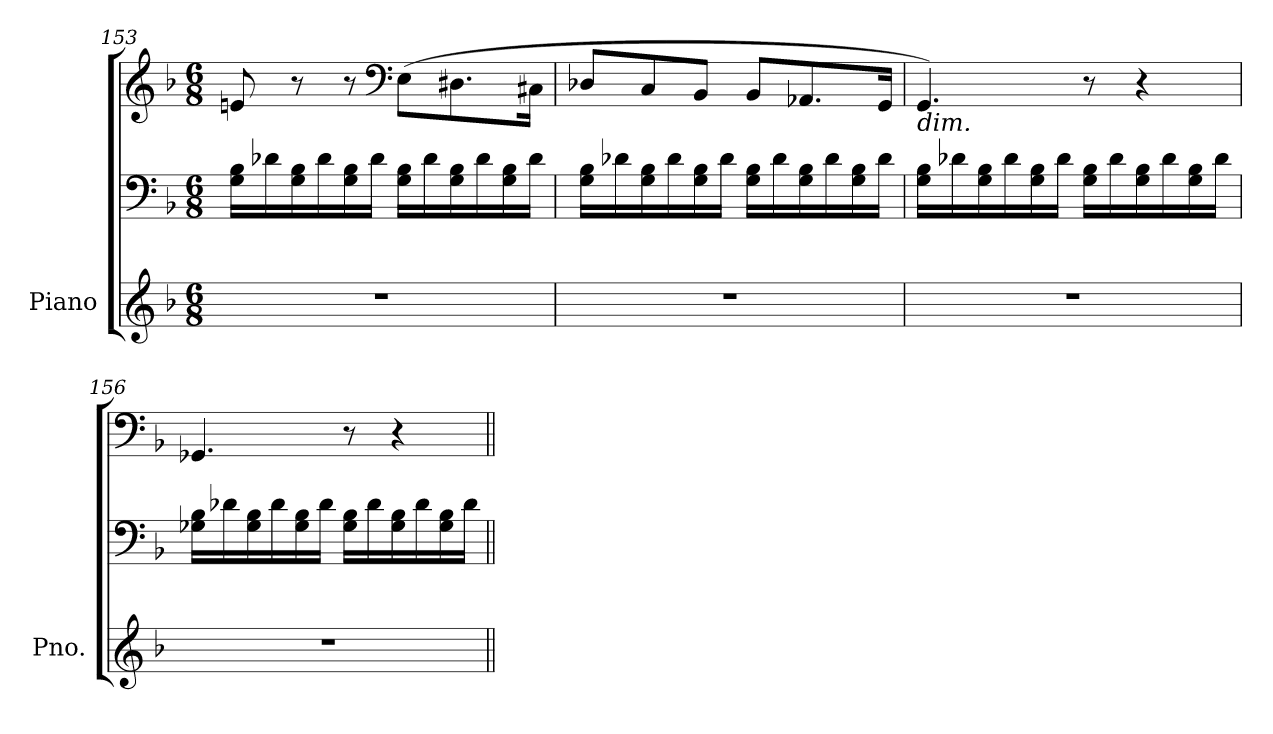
**kern	**kern	**kern
*part1	*part1	*part1
*staff3	*staff2	*staff1
*I"Piano	*	*
*I'Pno.	*	*
*clefG2	*clefF4	*clefG2
*k[b-]	*k[b-]	*k[b-]
*M6/8	*M6/8	*M6/8
=153	=153	=153
2.r	16G\ 16B-\LL	8en/
.	16d-X\	.
.	16G\ 16B-\	8r
.	16d-\	.
.	16G\ 16B-\	8r
.	16d-\JJ	.
*	*	*clefF4
.	16G\ 16B-\LL	(>8E\L
.	16d-\	.
.	16G\ 16B-\	8.D#X\
.	16d-\	.
.	16G\ 16B-\	.
.	16d-\JJ	16C#X\Jk
=154	=154	=154
2.r	16G\ 16B-\LL	8D-X/L
.	16d-X\	.
.	16G\ 16B-\	8C/
.	16d-\	.
.	16G\ 16B-\	8BB-/J
.	16d-\JJ	.
.	16G\ 16B-\LL	8BB-/L
.	16d-\	.
.	16G\ 16B-\	8.AA-X/
.	16d-\	.
.	16G\ 16B-\	.
.	16d-\JJ	16GG/Jk
!!LO:LB:g=z
=155	=155	=155
!	!	!LO:TX:b:i:t=dim.
2.r	16G\ 16B-\LL	4.GG/)
.	16d-X\	.
.	16G\ 16B-\	.
.	16d-\	.
.	16G\ 16B-\	.
.	16d-\JJ	.
.	16G\ 16B-\LL	8r
.	16d-\	.
.	16G\ 16B-\	4r
.	16d-\	.
.	16G\ 16B-\	.
.	16d-\JJ	.
=156	=156	=156
2.r	16G-X\ 16B-\LL	4.GG-X/
.	16d-X\	.
.	16G-\ 16B-\	.
.	16d-\	.
.	16G-\ 16B-\	.
.	16d-\JJ	.
.	16G-\ 16B-\LL	8r
.	16d-\	.
.	16G-\ 16B-\	4r
.	16d-\	.
.	16G-\ 16B-\	.
.	16d-\JJ	.
=||	=||	=||
*-	*-	*-
